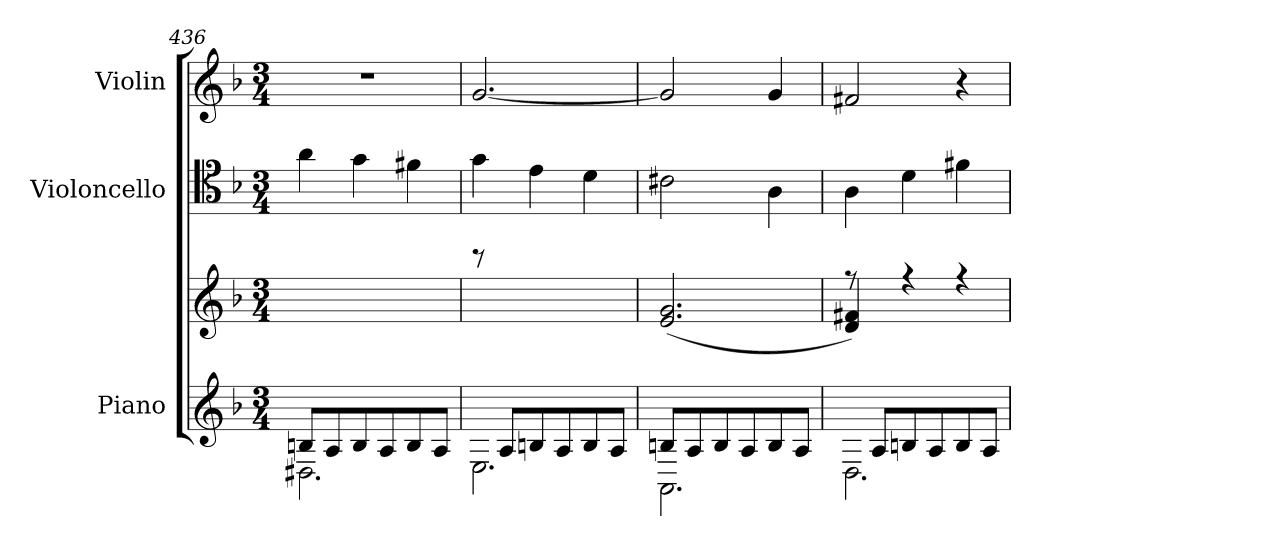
**kern	**kern	**kern	**kern
*part3	*part3	*part2	*part1
*staff4	*staff3	*staff2	*staff1
*I"Piano	*	*I"Violoncello	*I"Violin
*I'Pno	*	*I'Vc	*I'Vln
*clefG2	*clefG2	*clefC4	*clefG2
*k[b-]	*k[b-]	*k[b-]	*k[b-]
*M3/4	*M3/4	*M3/4	*M3/4
=436	=436	=436	=436
*^	*	*	*
8Bn/L	2.D#X\	2.ryy	4a\	2.r
8A/	.	.	.	.
8B/	.	.	4g\	.
8A/	.	.	.	.
8B/	.	.	4f#X\	.
8A/J	.	.	.	.
=437	=437	=437	=437	=437
8ryy	2.E\	8rccc	4g\	[2.g/
8A/L	.	2ryy	.	.
8Bn/	.	.	4e\	.
8A/	.	.	.	.
8B/	.	.	4d\	.
8A/J	.	8ryy	.	.
=438	=438	=438	=438	=438
8Bn/L	2.AA\	(<2.e/ 2.g/	2c#X\	2g/]
8A/	.	.	.	.
8B/	.	.	.	.
8A/	.	.	.	.
8B/	.	.	4A\	4g/
8A/J	.	.	.	.
=439	=439	=439	=439	=439
*	*	*^	*	*
8ryy	2.D\	8rff	4d/ 4f#X/)	4A\	2f#X/
8A/L	.	2ryy	.	.	.
8Bn/	.	.	4rff	4d\	.
8A/	.	.	.	.	.
8B/	.	.	4rff	4f#X\	4r
8A/J	.	8ryy	.	.	.
*v	*v	*	*	*	*
*	*v	*v	*	*
=	=	=	=
*-	*-	*-	*-
